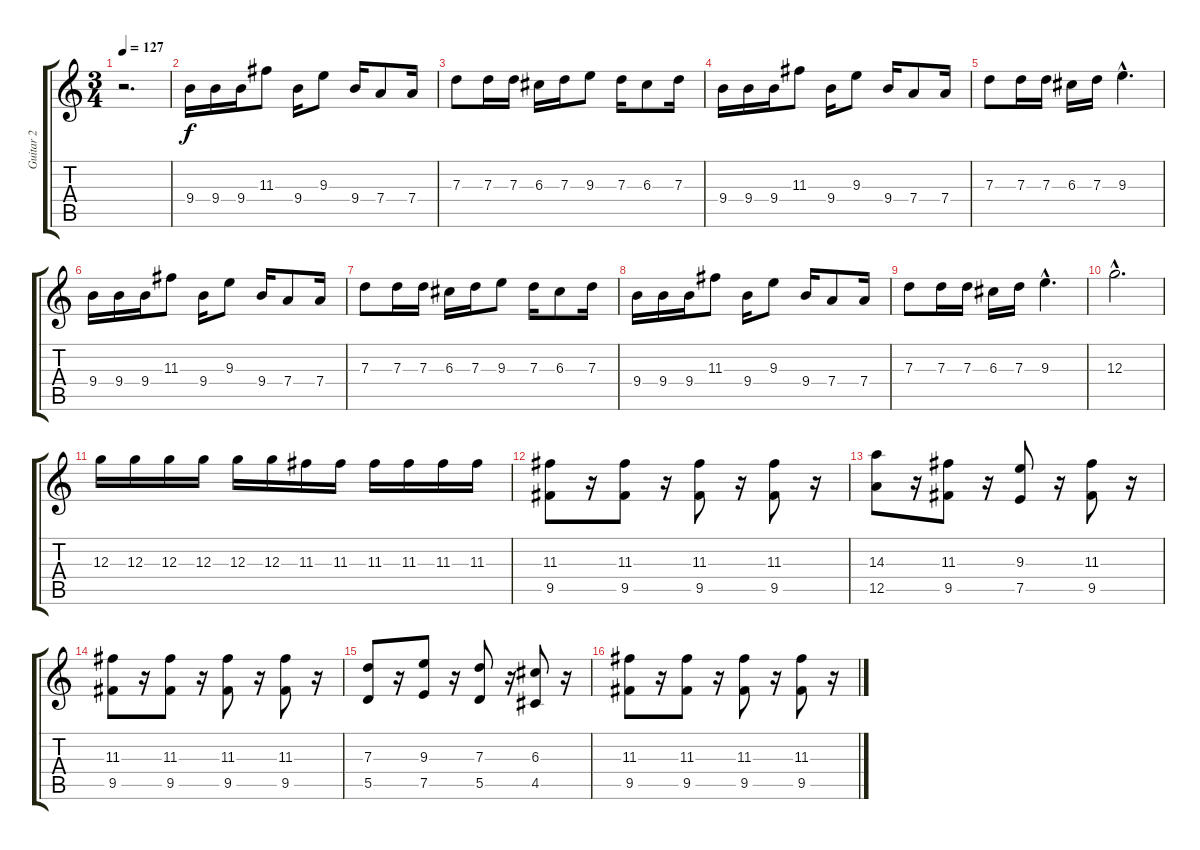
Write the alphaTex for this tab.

\track ("Guitar 2" "Guitar 2") {instrument distortionguitar}
\staff {score tabs}
\tuning (E4 B3 G3 D3 A2 E2) {hide}
\ts (3 4)
\tempo 127
\clef g2
\ks c
r.2{d dy f instrument distortionguitar} |
9.4.16 9.4.16 9.4.16 11.3.8 9.4.16 9.3.8 9.4.16 7.4.8 7.4.16 |
7.3.8 7.3.16 7.3.16 6.3.16 7.3.16 9.3.8 7.3.16 6.3.8 7.3.16 |
9.4.16 9.4.16 9.4.16 11.3.8 9.4.16 9.3.8 9.4.16 7.4.8 7.4.16 |
7.3.8 7.3.16 7.3.16 6.3.16 7.3.16 9.3{hac}.4{d} |
9.4.16 9.4.16 9.4.16 11.3.8 9.4.16 9.3.8 9.4.16 7.4.8 7.4.16 |
7.3.8 7.3.16 7.3.16 6.3.16 7.3.16 9.3.8 7.3.16 6.3.8 7.3.16 |
9.4.16 9.4.16 9.4.16 11.3.8 9.4.16 9.3.8 9.4.16 7.4.8 7.4.16 |
7.3.8 7.3.16 7.3.16 6.3.16 7.3.16 9.3{hac}.4{d} |
12.3{hac}.2{d} |
12.3.16 12.3.16 12.3.16 12.3.16 12.3.16 12.3.16 11.3.16 11.3.16 11.3.16 11.3.16 11.3.16 11.3.16 |
(11.3 9.5).8 r.16 (11.3 9.5).8 r.16 (11.3 9.5).8 r.16 (11.3 9.5).8 r.16 |
(14.3 12.5).8 r.16 (11.3 9.5).8 r.16 (9.3 7.5).8 r.16 (11.3 9.5).8 r.16 |
(11.3 9.5).8 r.16 (11.3 9.5).8 r.16 (11.3 9.5).8 r.16 (11.3 9.5).8 r.16 |
(7.3 5.5).8 r.16 (9.3 7.5).8 r.16 (7.3 5.5).8 r.16 (6.3 4.5).8 r.16 |
(11.3 9.5).8 r.16 (11.3 9.5).8 r.16 (11.3 9.5).8 r.16 (11.3 9.5).8 r.16
